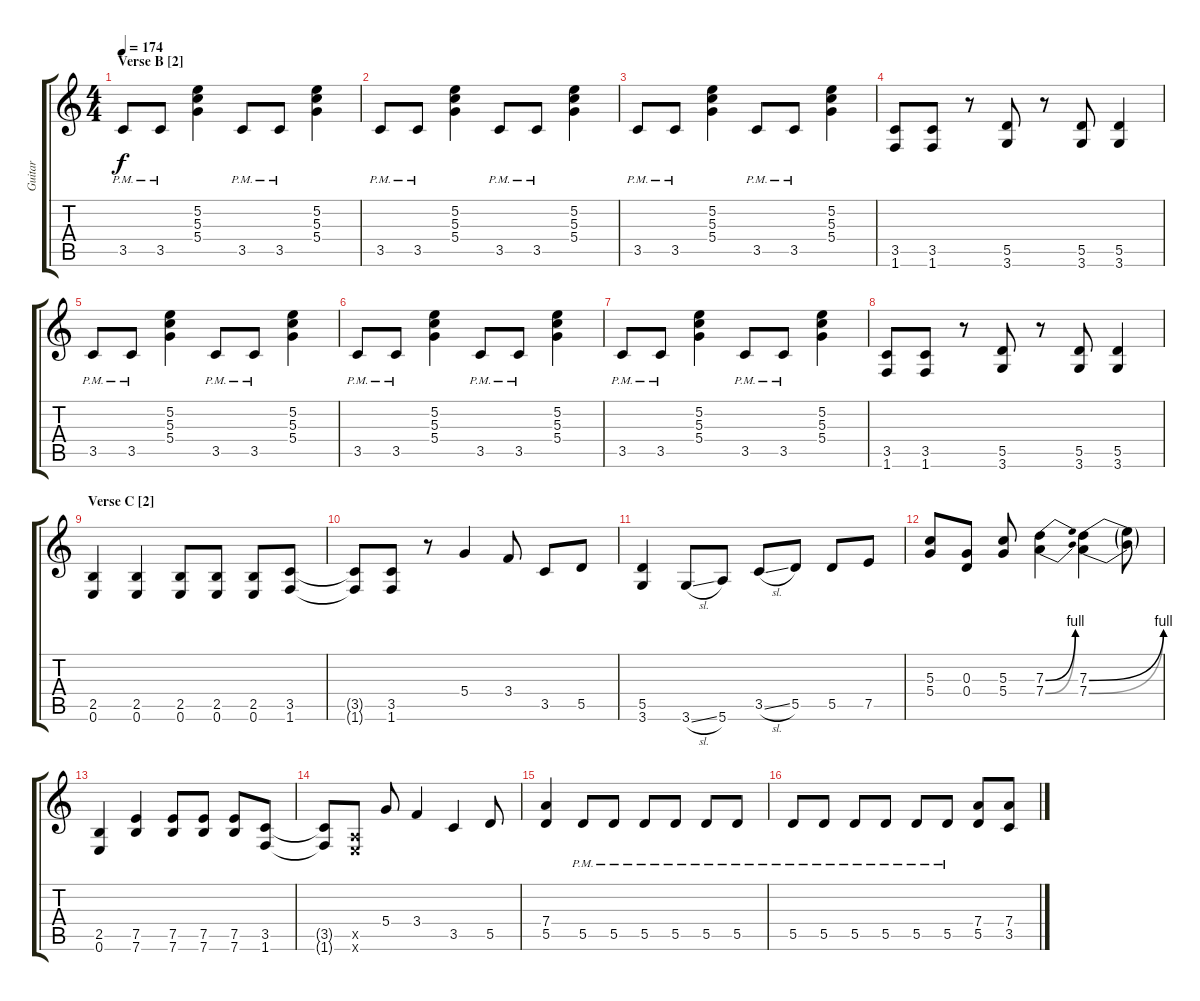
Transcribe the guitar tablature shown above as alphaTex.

\track ("Guitar" "Guitar") {instrument overdrivenguitar}
\staff {score tabs}
\tuning (E4 B3 G3 D3 A2 E2) {hide}
\ts (4 4)
\section ("" "Verse B [2]")
\tempo 174
\clef g2
\ks c
3.5{pm}.8{dy f} 3.5{pm}.8 (5.2 5.3 5.4).4{instrument electricguitarclean} 3.5{pm}.8{instrument overdrivenguitar} 3.5{pm}.8 (5.2 5.3 5.4).4{instrument electricguitarclean} |
3.5{pm}.8{instrument overdrivenguitar} 3.5{pm}.8 (5.2 5.3 5.4).4{instrument electricguitarclean} 3.5{pm}.8{instrument overdrivenguitar} 3.5{pm}.8 (5.2 5.3 5.4).4{instrument electricguitarclean} |
3.5{pm}.8{instrument overdrivenguitar} 3.5{pm}.8 (5.2 5.3 5.4).4{instrument electricguitarclean} 3.5{pm}.8{instrument overdrivenguitar} 3.5{pm}.8 (5.2 5.3 5.4).4{instrument electricguitarclean} |
(3.5 1.6).8{instrument overdrivenguitar} (3.5 1.6).8 r.8 (5.5 3.6).8 r.8 (5.5 3.6).8 (5.5 3.6).4 |
3.5{pm}.8 3.5{pm}.8 (5.2 5.3 5.4).4{instrument electricguitarclean} 3.5{pm}.8{instrument overdrivenguitar} 3.5{pm}.8 (5.2 5.3 5.4).4{instrument electricguitarclean} |
3.5{pm}.8{instrument overdrivenguitar} 3.5{pm}.8 (5.2 5.3 5.4).4{instrument electricguitarclean} 3.5{pm}.8{instrument overdrivenguitar} 3.5{pm}.8 (5.2 5.3 5.4).4{instrument electricguitarclean} |
3.5{pm}.8{instrument overdrivenguitar} 3.5{pm}.8 (5.2 5.3 5.4).4{instrument electricguitarclean} 3.5{pm}.8{instrument overdrivenguitar} 3.5{pm}.8 (5.2 5.3 5.4).4{instrument electricguitarclean} |
(3.5 1.6).8{instrument overdrivenguitar} (3.5 1.6).8 r.8 (5.5 3.6).8 r.8 (5.5 3.6).8 (5.5 3.6).4 |
\section ("" "Verse C [2]")
(2.5 0.6).4 (2.5 0.6).4 (2.5 0.6).8 (2.5 0.6).8 (2.5 0.6).8 (3.5 1.6).8 |
(3.5{t} 1.6{t}).8 (3.5 1.6).8 r.8 5.4.4 3.4.8 3.5.8 5.5.8 |
(5.5 3.6).4 3.6{sl}.8 5.6.8 3.5{sl}.8 5.5.8 5.5.8 7.5.8 |
(5.3 5.4).8 (0.3 0.4).8 (5.3 5.4).8 (7.3{be (bend 0 0 60 4)} 7.4{be (bend 0 0 60 4)}).4 (7.3{be (bend 0 0 60 4)} 7.4{be (bend 0 0 60 4)}).4 (7.3{t} 7.4{t}).8 |
(2.5 0.6).4 (7.5 7.6).4 (7.5 7.6).8 (7.5 7.6).8 (7.5 7.6).8 (3.5 1.6).8 |
(3.5{t} 1.6{t}).8 (0.5{x} 0.6{x}).8 5.4.8 3.4.4 3.5.4 5.5.8 |
(7.4 5.5).4 5.5{pm}.8 5.5{pm}.8 5.5{pm}.8 5.5{pm}.8 5.5{pm}.8 5.5{pm}.8 |
5.5{pm}.8 5.5{pm}.8 5.5{pm}.8 5.5{pm}.8 5.5{pm}.8 5.5{pm}.8 (7.4 5.5).8 (7.4 3.5).8
